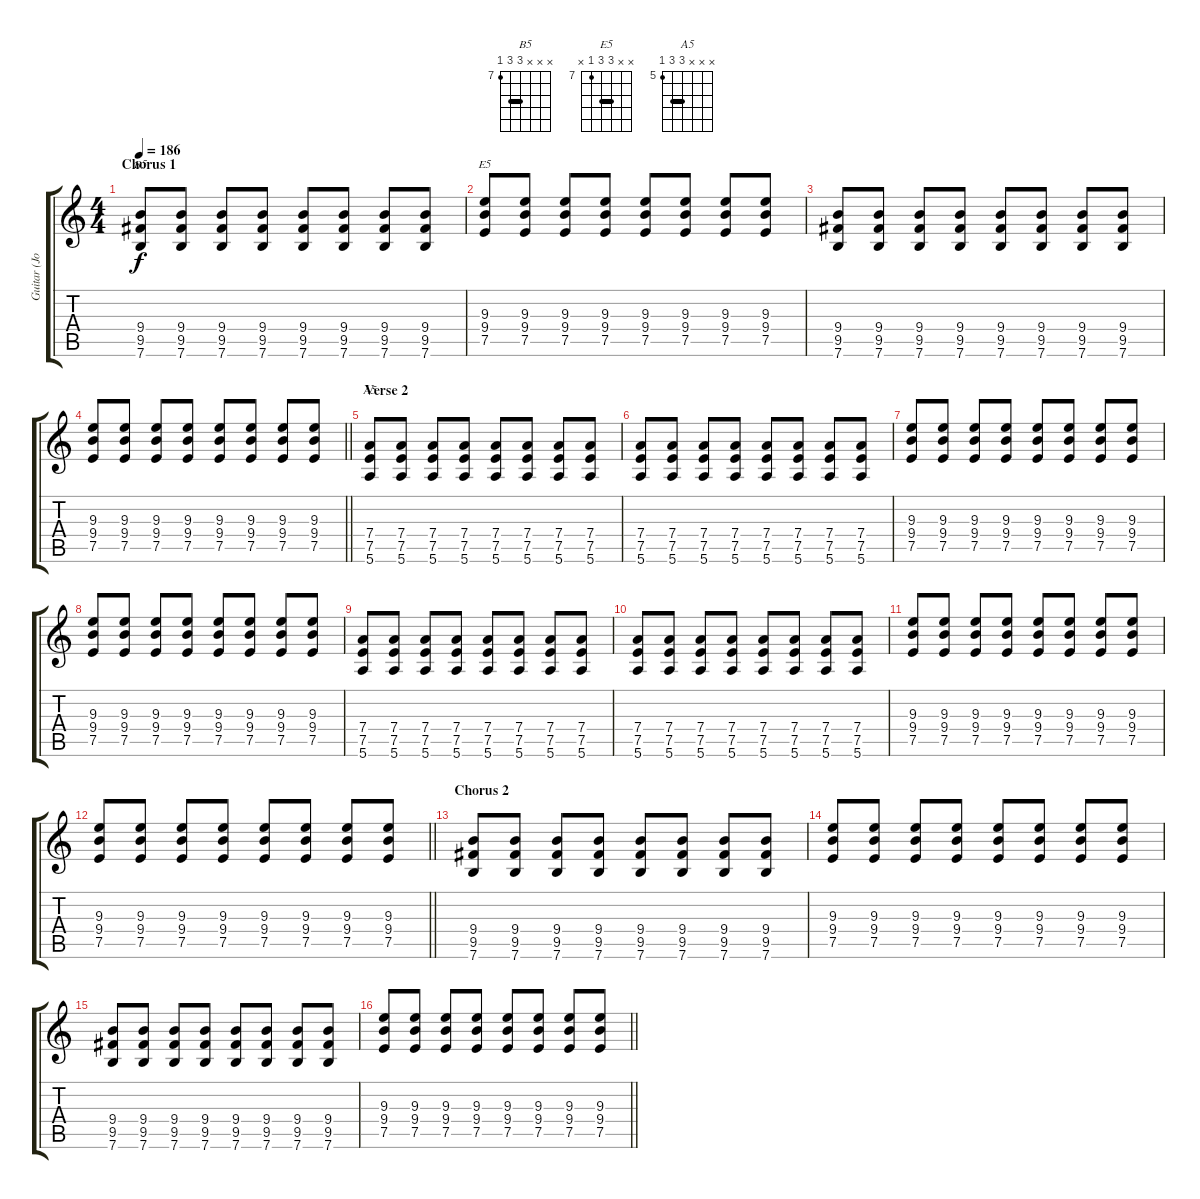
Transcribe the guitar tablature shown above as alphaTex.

\track ("Guitar (Johnny)" "Guitar (Jo") {instrument distortionguitar}
\staff {score tabs}
\tuning (E4 B3 G3 D3 A2 E2) {hide}
\chord ("B5" x x x 9 9 7) {firstfret 7 barre 9}
\chord ("E5" x x 9 9 7 x) {firstfret 7 barre 9}
\chord ("A5" x x x 7 7 5) {firstfret 5 barre 7}
\ts (4 4)
\section ("" "Chorus 1")
\tempo 186
\clef g2
\ks c
(9.4 9.5 7.6).8{ch "B5" dy f} (9.4 9.5 7.6).8 (9.4 9.5 7.6).8 (9.4 9.5 7.6).8 (9.4 9.5 7.6).8 (9.4 9.5 7.6).8 (9.4 9.5 7.6).8 (9.4 9.5 7.6).8 |
(9.3 9.4 7.5).8{ch "E5"} (9.3 9.4 7.5).8 (9.3 9.4 7.5).8 (9.3 9.4 7.5).8 (9.3 9.4 7.5).8 (9.3 9.4 7.5).8 (9.3 9.4 7.5).8 (9.3 9.4 7.5).8 |
(9.4 9.5 7.6).8 (9.4 9.5 7.6).8 (9.4 9.5 7.6).8 (9.4 9.5 7.6).8 (9.4 9.5 7.6).8 (9.4 9.5 7.6).8 (9.4 9.5 7.6).8 (9.4 9.5 7.6).8 |
\barLineRight lightlight
(9.3 9.4 7.5).8 (9.3 9.4 7.5).8 (9.3 9.4 7.5).8 (9.3 9.4 7.5).8 (9.3 9.4 7.5).8 (9.3 9.4 7.5).8 (9.3 9.4 7.5).8 (9.3 9.4 7.5).8 |
\section ("" "Verse 2")
(7.4 7.5 5.6).8{ch "A5"} (7.4 7.5 5.6).8 (7.4 7.5 5.6).8 (7.4 7.5 5.6).8 (7.4 7.5 5.6).8 (7.4 7.5 5.6).8 (7.4 7.5 5.6).8 (7.4 7.5 5.6).8 |
(7.4 7.5 5.6).8 (7.4 7.5 5.6).8 (7.4 7.5 5.6).8 (7.4 7.5 5.6).8 (7.4 7.5 5.6).8 (7.4 7.5 5.6).8 (7.4 7.5 5.6).8 (7.4 7.5 5.6).8 |
(9.3 9.4 7.5).8 (9.3 9.4 7.5).8 (9.3 9.4 7.5).8 (9.3 9.4 7.5).8 (9.3 9.4 7.5).8 (9.3 9.4 7.5).8 (9.3 9.4 7.5).8 (9.3 9.4 7.5).8 |
(9.3 9.4 7.5).8 (9.3 9.4 7.5).8 (9.3 9.4 7.5).8 (9.3 9.4 7.5).8 (9.3 9.4 7.5).8 (9.3 9.4 7.5).8 (9.3 9.4 7.5).8 (9.3 9.4 7.5).8 |
(7.4 7.5 5.6).8 (7.4 7.5 5.6).8 (7.4 7.5 5.6).8 (7.4 7.5 5.6).8 (7.4 7.5 5.6).8 (7.4 7.5 5.6).8 (7.4 7.5 5.6).8 (7.4 7.5 5.6).8 |
(7.4 7.5 5.6).8 (7.4 7.5 5.6).8 (7.4 7.5 5.6).8 (7.4 7.5 5.6).8 (7.4 7.5 5.6).8 (7.4 7.5 5.6).8 (7.4 7.5 5.6).8 (7.4 7.5 5.6).8 |
(9.3 9.4 7.5).8 (9.3 9.4 7.5).8 (9.3 9.4 7.5).8 (9.3 9.4 7.5).8 (9.3 9.4 7.5).8 (9.3 9.4 7.5).8 (9.3 9.4 7.5).8 (9.3 9.4 7.5).8 |
\barLineRight lightlight
(9.3 9.4 7.5).8 (9.3 9.4 7.5).8 (9.3 9.4 7.5).8 (9.3 9.4 7.5).8 (9.3 9.4 7.5).8 (9.3 9.4 7.5).8 (9.3 9.4 7.5).8 (9.3 9.4 7.5).8 |
\section ("" "Chorus 2")
(9.4 9.5 7.6).8 (9.4 9.5 7.6).8 (9.4 9.5 7.6).8 (9.4 9.5 7.6).8 (9.4 9.5 7.6).8 (9.4 9.5 7.6).8 (9.4 9.5 7.6).8 (9.4 9.5 7.6).8 |
(9.3 9.4 7.5).8 (9.3 9.4 7.5).8 (9.3 9.4 7.5).8 (9.3 9.4 7.5).8 (9.3 9.4 7.5).8 (9.3 9.4 7.5).8 (9.3 9.4 7.5).8 (9.3 9.4 7.5).8 |
(9.4 9.5 7.6).8 (9.4 9.5 7.6).8 (9.4 9.5 7.6).8 (9.4 9.5 7.6).8 (9.4 9.5 7.6).8 (9.4 9.5 7.6).8 (9.4 9.5 7.6).8 (9.4 9.5 7.6).8 |
\barLineRight lightlight
(9.3 9.4 7.5).8 (9.3 9.4 7.5).8 (9.3 9.4 7.5).8 (9.3 9.4 7.5).8 (9.3 9.4 7.5).8 (9.3 9.4 7.5).8 (9.3 9.4 7.5).8 (9.3 9.4 7.5).8
